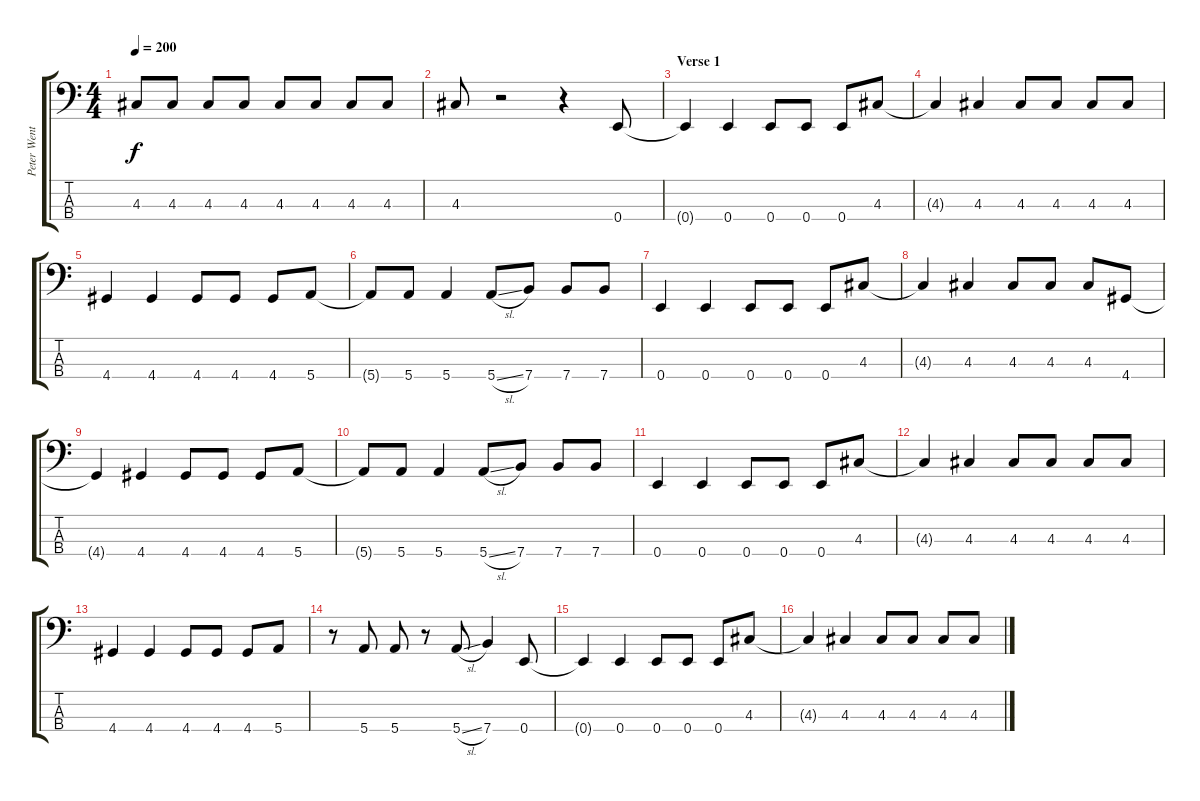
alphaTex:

\track ("Peter Wentz (Bass)" "Peter Went") {instrument electricbasspick}
\staff {score tabs}
\tuning (G2 D2 A1 E1) {hide}
\ts (4 4)
\tempo 200
\clef f4
\ks c
4.3.8{dy f} 4.3.8 4.3.8 4.3.8 4.3.8 4.3.8 4.3.8 4.3.8 |
4.3.8 r.2 r.4 0.4.8 |
\section ("" "Verse 1")
0.4{t}.4 0.4.4 0.4.8 0.4.8 0.4.8 4.3.8 |
4.3{t}.4 4.3.4 4.3.8 4.3.8 4.3.8 4.3.8 |
4.4.4 4.4.4 4.4.8 4.4.8 4.4.8 5.4.8 |
5.4{t}.8 5.4.8 5.4.4 5.4{sl}.8 7.4.8 7.4.8 7.4.8 |
0.4.4 0.4.4 0.4.8 0.4.8 0.4.8 4.3.8 |
4.3{t}.4 4.3.4 4.3.8 4.3.8 4.3.8 4.4.8 |
4.4{t}.4 4.4.4 4.4.8 4.4.8 4.4.8 5.4.8 |
5.4{t}.8 5.4.8 5.4.4 5.4{sl}.8 7.4.8 7.4.8 7.4.8 |
0.4.4 0.4.4 0.4.8 0.4.8 0.4.8 4.3.8 |
4.3{t}.4 4.3.4 4.3.8 4.3.8 4.3.8 4.3.8 |
4.4.4 4.4.4 4.4.8 4.4.8 4.4.8 5.4.8 |
r.8 5.4.8 5.4.8 r.8 5.4{sl}.8 7.4.4 0.4.8 |
0.4{t}.4 0.4.4 0.4.8 0.4.8 0.4.8 4.3.8 |
4.3{t}.4 4.3.4 4.3.8 4.3.8 4.3.8 4.3.8
